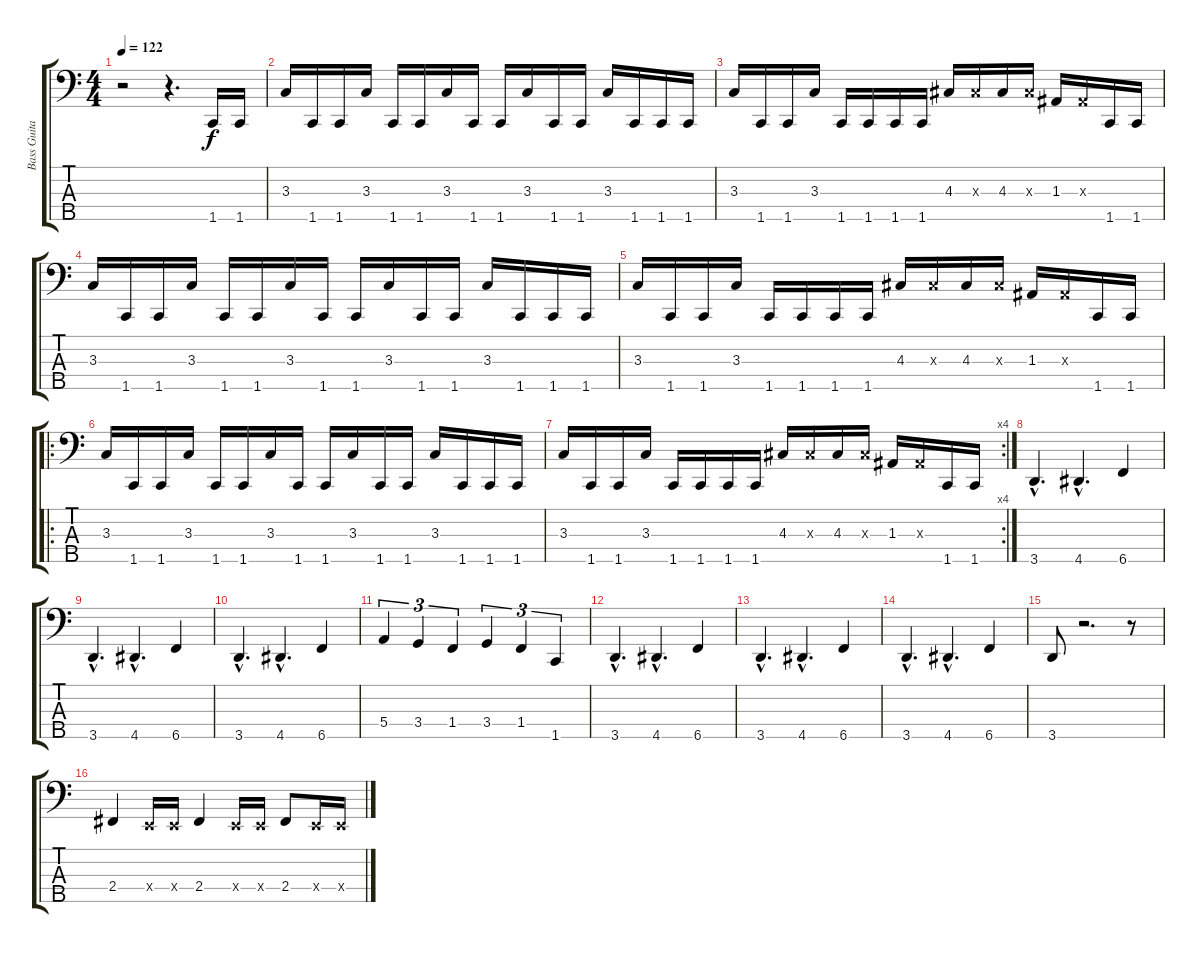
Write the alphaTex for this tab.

\track ("Bass Guitar" "Bass Guita") {instrument electricbasspick}
\staff {score tabs}
\tuning (G2 D2 A1 E1 B0) {hide}
\ts (4 4)
\tempo 122
\clef f4
\ks c
r.2{dy f instrument electricbasspick} r.4{d} 1.5.16 1.5.16 |
3.3.16 1.5.16 1.5.16 3.3.16 1.5.16 1.5.16 3.3.16 1.5.16 1.5.16 3.3.16 1.5.16 1.5.16 3.3.16 1.5.16 1.5.16 1.5.16 |
3.3.16 1.5.16 1.5.16 3.3.16 1.5.16 1.5.16 1.5.16 1.5.16 4.3.16 4.3{x}.16 4.3.16 4.3{x}.16 1.3.16 1.3{x}.16 1.5.16 1.5.16 |
3.3.16 1.5.16 1.5.16 3.3.16 1.5.16 1.5.16 3.3.16 1.5.16 1.5.16 3.3.16 1.5.16 1.5.16 3.3.16 1.5.16 1.5.16 1.5.16 |
3.3.16 1.5.16 1.5.16 3.3.16 1.5.16 1.5.16 1.5.16 1.5.16 4.3.16 4.3{x}.16 4.3.16 4.3{x}.16 1.3.16 1.3{x}.16 1.5.16 1.5.16 |
\ro
3.3.16 1.5.16 1.5.16 3.3.16 1.5.16 1.5.16 3.3.16 1.5.16 1.5.16 3.3.16 1.5.16 1.5.16 3.3.16 1.5.16 1.5.16 1.5.16 |
\rc 4
3.3.16 1.5.16 1.5.16 3.3.16 1.5.16 1.5.16 1.5.16 1.5.16 4.3.16 4.3{x}.16 4.3.16 4.3{x}.16 1.3.16 1.3{x}.16 1.5.16 1.5.16 |
3.5{hac}.4{d} 4.5{hac}.4{d} 6.5.4 |
3.5{hac}.4{d} 4.5{hac}.4{d} 6.5.4 |
3.5{hac}.4{d} 4.5{hac}.4{d} 6.5.4 |
5.4.4{tu (3 2)} 3.4.4{tu (3 2)} 1.4.4{tu (3 2)} 3.4.4{tu (3 2)} 1.4.4{tu (3 2)} 1.5.4{tu (3 2)} |
3.5{hac}.4{d} 4.5{hac}.4{d} 6.5.4 |
3.5{hac}.4{d} 4.5{hac}.4{d} 6.5.4 |
3.5{hac}.4{d} 4.5{hac}.4{d} 6.5.4 |
3.5.8 r.2{d} r.8 |
2.4.4 0.4{x}.16 0.4{x}.16 2.4.4 0.4{x}.16 0.4{x}.16 2.4.8 0.4{x}.16 0.4{x}.16
